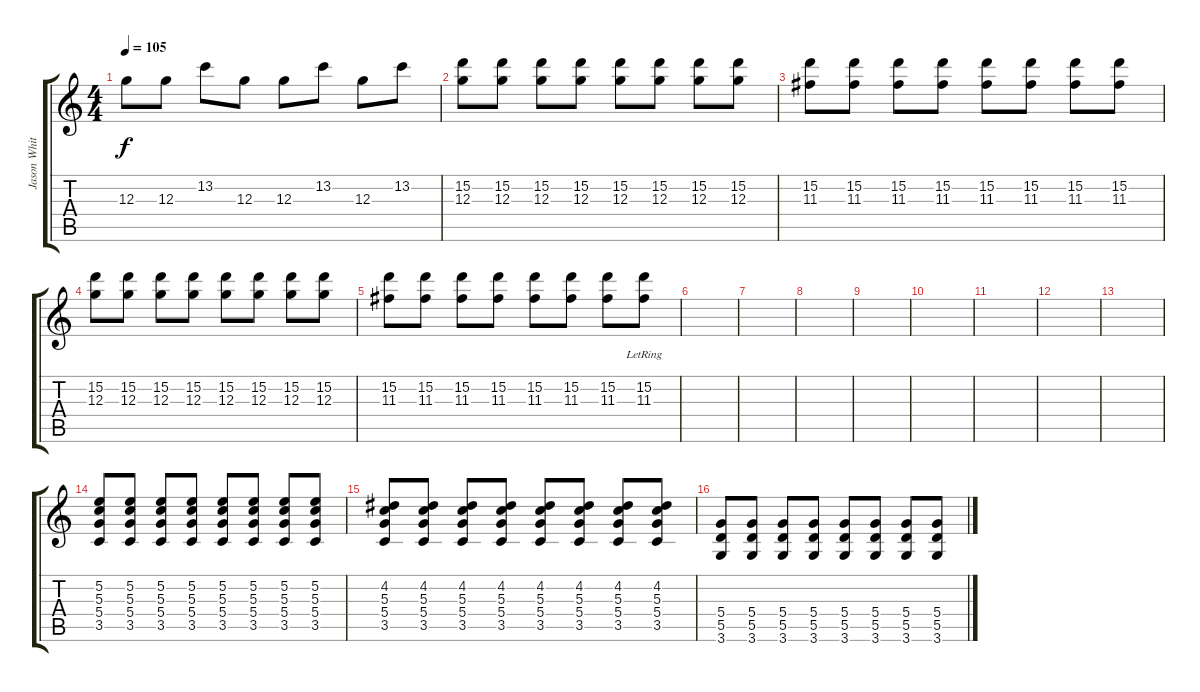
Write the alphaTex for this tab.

\track ("Jason White" "Jason Whit") {instrument distortionguitar}
\staff {score tabs}
\tuning (E4 B3 G3 D3 A2 E2) {hide}
\ts (4 4)
\tempo 105
\clef g2
\ks c
12.3.8{dy f} 12.3.8 13.2.8 12.3.8 12.3.8 13.2.8 12.3.8 13.2.8 |
(15.2 12.3).8 (15.2 12.3).8 (15.2 12.3).8 (15.2 12.3).8 (15.2 12.3).8 (15.2 12.3).8 (15.2 12.3).8 (15.2 12.3).8 |
(15.2 11.3).8 (15.2 11.3).8 (15.2 11.3).8 (15.2 11.3).8 (15.2 11.3).8 (15.2 11.3).8 (15.2 11.3).8 (15.2 11.3).8 |
(15.2 12.3).8 (15.2 12.3).8 (15.2 12.3).8 (15.2 12.3).8 (15.2 12.3).8 (15.2 12.3).8 (15.2 12.3).8 (15.2 12.3).8 |
(15.2 11.3).8 (15.2 11.3).8 (15.2 11.3).8 (15.2 11.3).8 (15.2 11.3).8 (15.2 11.3).8 (15.2 11.3).8 (15.2{lr} 11.3{lr}).8 |
|
|
|
|
|
|
|
|
(5.2 5.3 5.4 3.5).8{instrument acousticguitarnylon} (5.2 5.3 5.4 3.5).8 (5.2 5.3 5.4 3.5).8 (5.2 5.3 5.4 3.5).8 (5.2 5.3 5.4 3.5).8 (5.2 5.3 5.4 3.5).8 (5.2 5.3 5.4 3.5).8 (5.2 5.3 5.4 3.5).8 |
(4.2 5.3 5.4 3.5).8 (4.2 5.3 5.4 3.5).8 (4.2 5.3 5.4 3.5).8 (4.2 5.3 5.4 3.5).8 (4.2 5.3 5.4 3.5).8 (4.2 5.3 5.4 3.5).8 (4.2 5.3 5.4 3.5).8 (4.2 5.3 5.4 3.5).8 |
(5.4 5.5 3.6).8 (5.4 5.5 3.6).8 (5.4 5.5 3.6).8 (5.4 5.5 3.6).8 (5.4 5.5 3.6).8 (5.4 5.5 3.6).8 (5.4 5.5 3.6).8 (5.4 5.5 3.6).8
